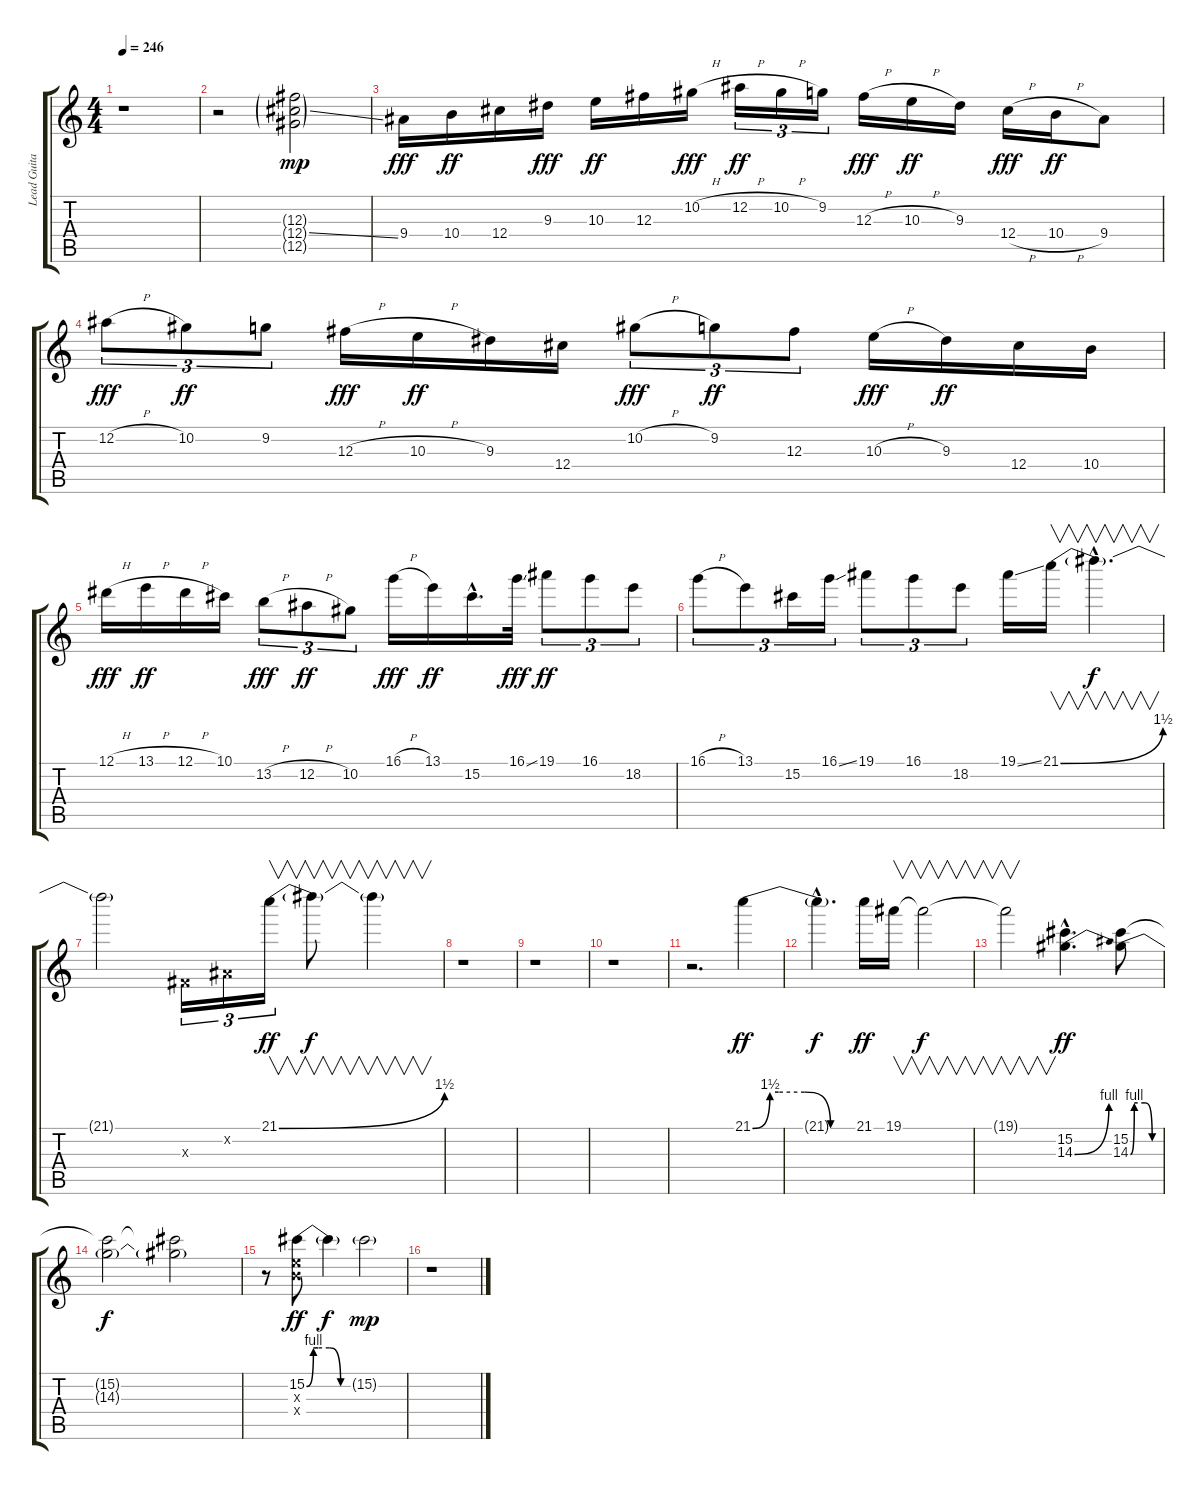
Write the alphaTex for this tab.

\track ("Lead Guitar" "Lead Guita") {instrument overdrivenguitar}
\staff {score tabs}
\tuning (Eb4 Bb3 Gb3 Db3 Ab2 Eb2) {hide}
\ts (4 4)
\tempo 246
\clef g2
\ks c
r.1{dy ff} |
r.2 (12.3{g} 12.4{ss g} 12.5{g}).2{dy mp} |
9.4.16{dy fff} 10.4.16{dy ff} 12.4.16 9.3.16{dy fff} 10.3.16{dy ff} 12.3.16 10.2{h}.16{dy fff} 12.2{h}.16{tu (3 2) dy ff} 10.2{h}.16{tu (3 2)} 9.2.16{tu (3 2)} 12.3{h}.16{dy fff} 10.3{h}.16{dy ff} 9.3.16 12.4{h}.16{dy fff} 10.4{h}.16{dy ff} 9.4.8 |
12.2{h}.8{tu (3 2) dy fff} 10.2.8{tu (3 2) dy ff} 9.2.8{tu (3 2)} 12.3{h}.16{dy fff} 10.3{h}.16{dy ff} 9.3.16 12.4.16 10.2{h}.8{tu (3 2) dy fff} 9.2.8{tu (3 2) dy ff} 12.3.8{tu (3 2)} 10.3{h}.16{dy fff} 9.3.16{dy ff} 12.4.16 10.4.16 |
12.1{h}.16{dy fff} 13.1{h}.16{dy ff} 12.1{h}.16 10.1.16 13.2{h}.8{tu (3 2) dy fff} 12.2{h}.8{tu (3 2) dy ff} 10.2.8{tu (3 2)} 16.1{h}.16{dy fff} 13.1.16{dy ff} 15.2{hac}.16{d} 16.1{ss}.32{dy fff} 19.1.8{tu (3 2) dy ff} 16.1.8{tu (3 2)} 18.2.8{tu (3 2)} |
16.1{h}.8{tu (3 2)} 13.1.8{tu (3 2)} 15.2.16{tu (3 2)} 16.1{ss}.16{tu (3 2)} 19.1.8{tu (3 2)} 16.1.8{tu (3 2)} 18.2.8{tu (3 2)} 19.1{ss}.16 21.1{be (bend 0 0 60 6)}.16{v} 21.1{hac t}.4{v d dy f} |
21.1{t}.2 0.3{x}.16{tu (3 2)} 0.2{x}.16{tu (3 2)} 21.1{be (bend 0 0 60 6)}.16{v tu (3 2) dy ff} 21.1{t}.8{v dy f} 21.1{t}.4{v} |
r.1 |
r.1 |
r.1 |
r.2{d} 21.1{be (custom 0 0 10 6 15 6 30 6 45 0 60 0)}.4{dy ff} |
21.1{hac t}.4{d dy f} 21.1.16{dy ff} 19.1.16{v} 19.1{t}.2{v dy f} |
19.1{t}.2{v} (15.2{hac} 14.3{be (bend 0 0 60 4) hac}).4{d dy ff} (15.2 14.3{be (custom 0 0 8 4 15 4 30 4 45 0 60 0)}).8 |
(15.2{t} 14.3{t}).2{dy f} (15.2{t} 14.3{t}).2 |
r.8 (15.2{be (custom 0 0 9 4 15 4 30 4 45 0 60 0)} 10.3{x} 10.4{x}).8{dy ff} 15.2{t}.4{dy f} 15.2{g}.2{dy mp} |
r.1
